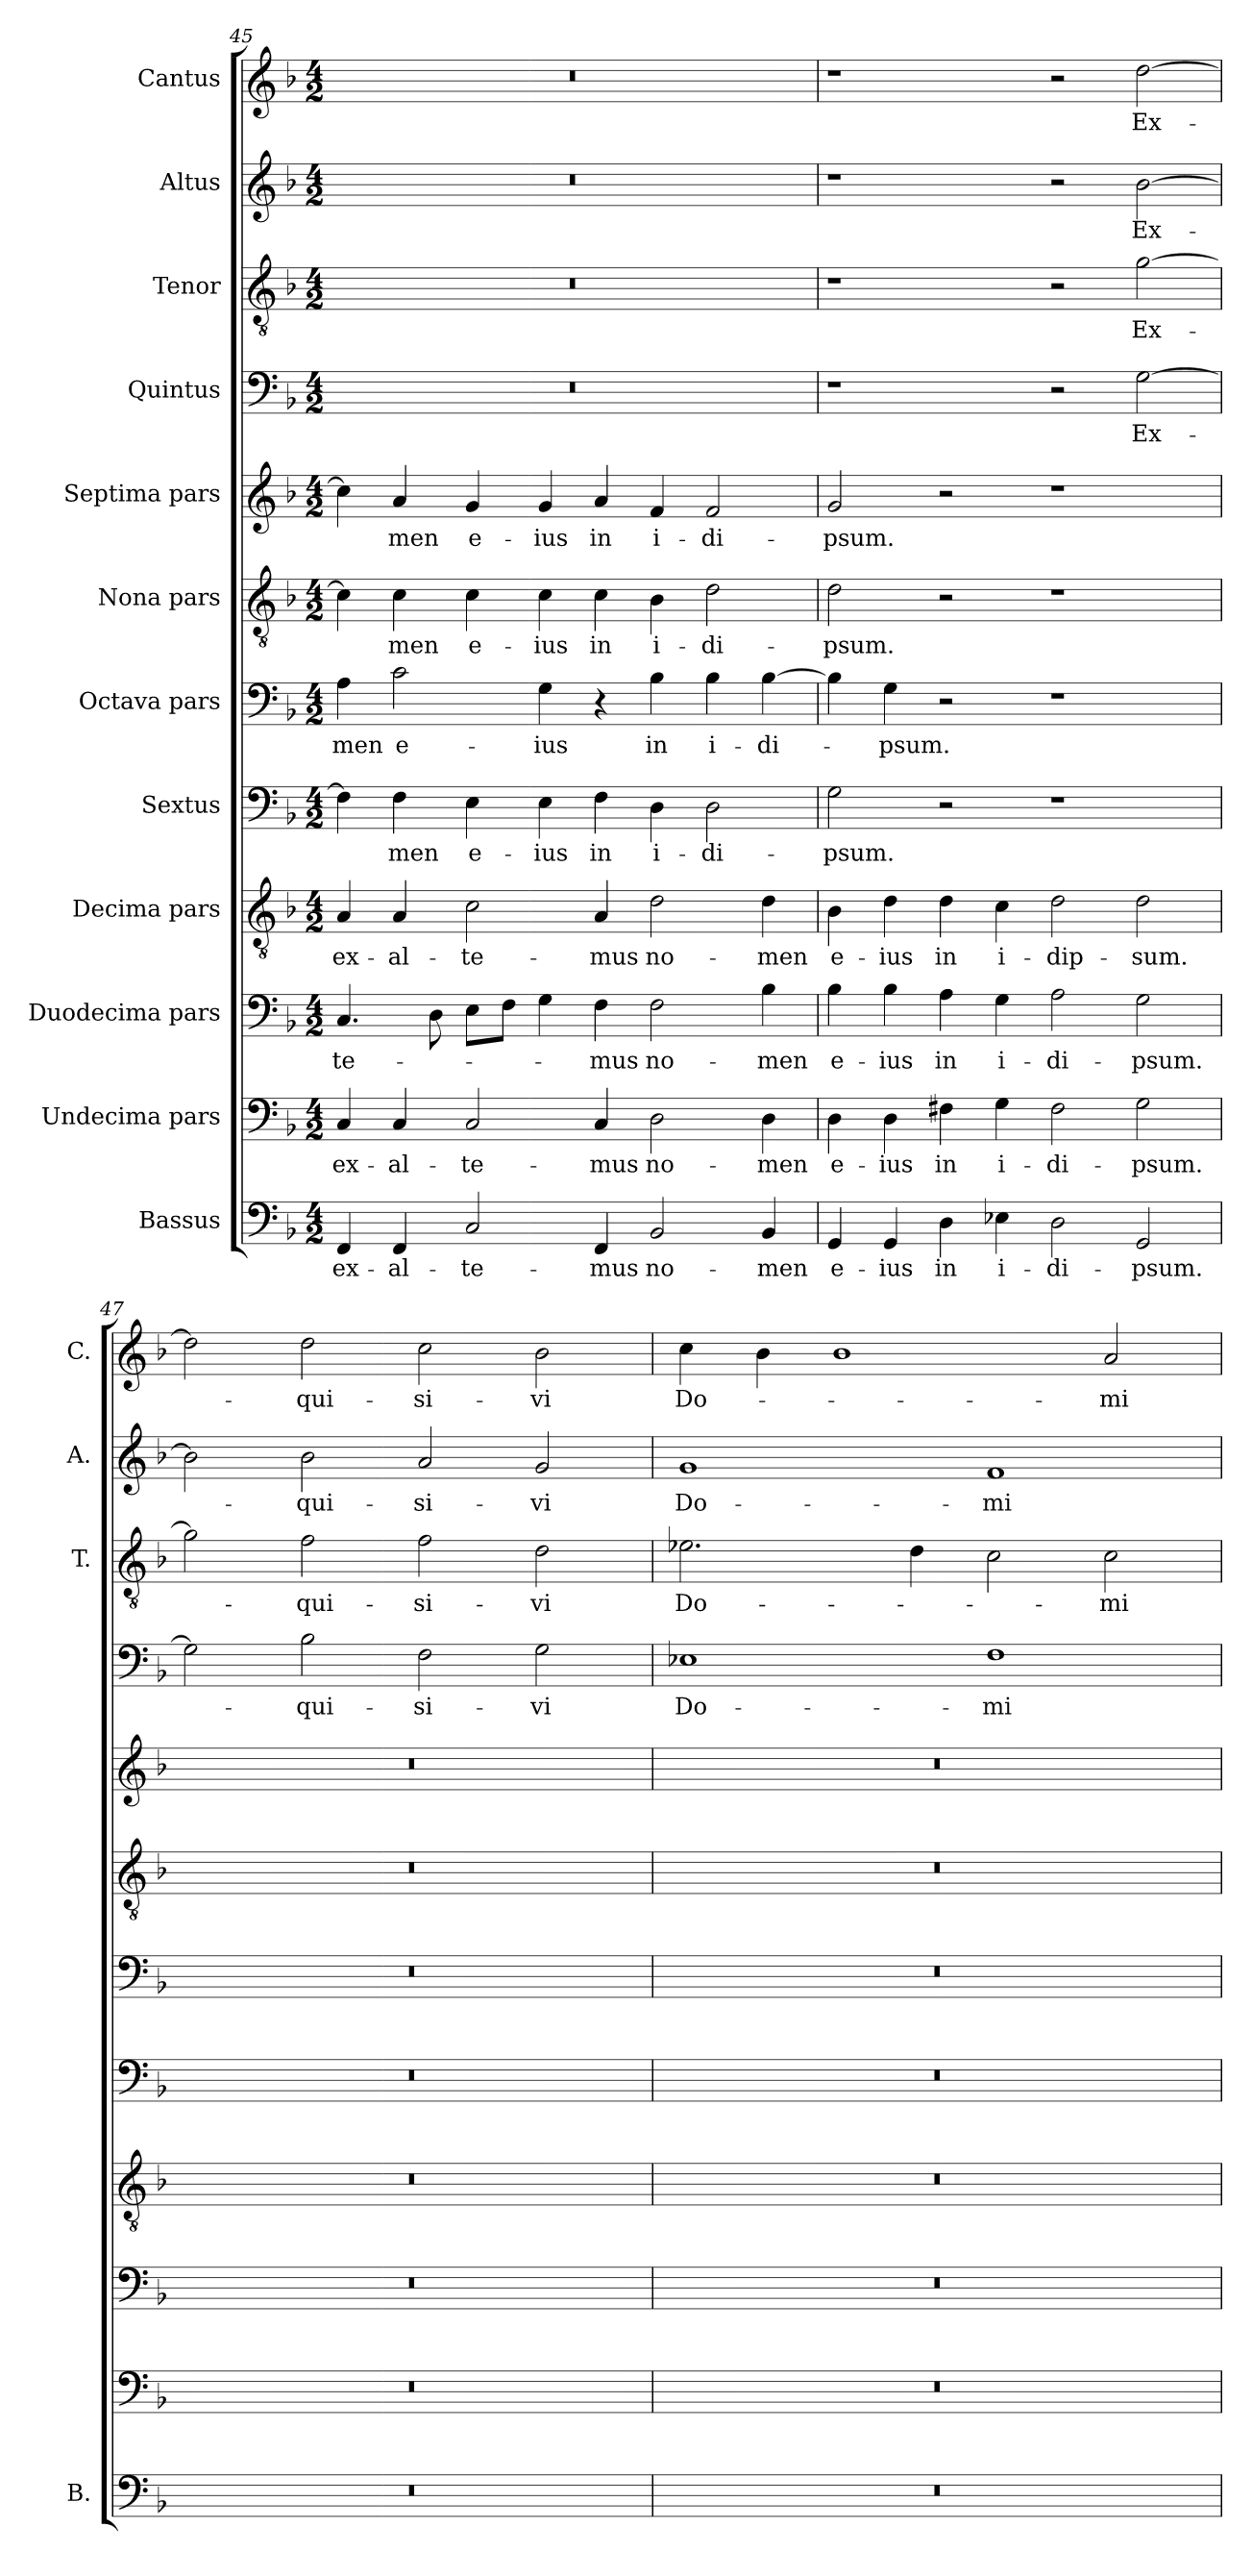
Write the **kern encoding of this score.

**kern	**text	**kern	**text	**kern	**text	**kern	**text	**kern	**text	**kern	**text	**kern	**text	**kern	**text	**kern	**text	**kern	**text	**kern	**text	**kern	**text
*part12	*part12	*part11	*part11	*part10	*part10	*part9	*part9	*part8	*part8	*part7	*part7	*part6	*part6	*part5	*part5	*part4	*part4	*part3	*part3	*part2	*part2	*part1	*part1
*staff12	*staff12	*staff11	*staff11	*staff10	*staff10	*staff9	*staff9	*staff8	*staff8	*staff7	*staff7	*staff6	*staff6	*staff5	*staff5	*staff4	*staff4	*staff3	*staff3	*staff2	*staff2	*staff1	*staff1
*I"Bassus	*	*I"Undecima pars	*	*I"Duodecima pars	*	*I"Decima pars	*	*I"Sextus	*	*I"Octava pars	*	*I"Nona pars	*	*I"Septima pars	*	*I"Quintus	*	*I"Tenor	*	*I"Altus	*	*I"Cantus	*
*I'B.	*	*	*	*	*	*	*	*	*	*	*	*	*	*	*	*	*	*I'T.	*	*I'A.	*	*I'C.	*
*clefF4	*	*clefF4	*	*clefF4	*	*clefGv2	*	*clefF4	*	*clefF4	*	*clefGv2	*	*clefG2	*	*clefF4	*	*clefGv2	*	*clefG2	*	*clefG2	*
*	*	*	*	*	*	*ITrd7c12	*	*	*	*	*	*ITrd7c12	*	*	*	*	*	*ITrd7c12	*	*	*	*	*
*k[b-]	*	*k[b-]	*	*k[b-]	*	*k[b-]	*	*k[b-]	*	*k[b-]	*	*k[b-]	*	*k[b-]	*	*k[b-]	*	*k[b-]	*	*k[b-]	*	*k[b-]	*
*F:	*	*F:	*	*F:	*	*F:	*	*F:	*	*F:	*	*F:	*	*F:	*	*F:	*	*F:	*	*F:	*	*F:	*
*M4/2	*	*M4/2	*	*M4/2	*	*M4/2	*	*M4/2	*	*M4/2	*	*M4/2	*	*M4/2	*	*M4/2	*	*M4/2	*	*M4/2	*	*M4/2	*
=45	=45	=45	=45	=45	=45	=45	=45	=45	=45	=45	=45	=45	=45	=45	=45	=45	=45	=45	=45	=45	=45	=45	=45
!	!LO:LY:b	!	!LO:LY:b	!	!LO:LY:b	!	!LO:LY:b	!	!	!	!LO:LY:b	!	!	!	!	!LO:N:vis=1	!	!LO:N:vis=1	!	!LO:N:vis=1	!	!LO:N:vis=1	!
4FF/	ex-	4C/	ex-	4.C/	-te-	4AA/	ex-	4F\]	.	4A\	-men	4C\]	.	4cc\]	.	0r	.	0r	.	0r	.	0r	.
!	!LO:LY:b	!	!LO:LY:b	!	!	!	!LO:LY:b	!	!LO:LY:b	!	!LO:LY:b	!	!LO:LY:b	!	!LO:LY:b	!	!	!	!	!	!	!	!
4FF/	-al-	4C/	-al-	.	.	4AA/	-al-	4F\	-men	2c\	e-	4C\	-men	4a/	-men	.	.	.	.	.	.	.	.
.	.	.	.	8D\	.	.	.	.	.	.	.	.	.	.	.	.	.	.	.	.	.	.	.
!	!LO:LY:b	!	!LO:LY:b	!	!	!	!LO:LY:b	!	!LO:LY:b	!	!	!	!LO:LY:b	!	!LO:LY:b	!	!	!	!	!	!	!	!
2C/	-te-	2C/	-te-	8E\L	.	2C\	-te-	4E\	e-	.	.	4C\	e-	4g/	e-	.	.	.	.	.	.	.	.
.	.	.	.	8F\J	.	.	.	.	.	.	.	.	.	.	.	.	.	.	.	.	.	.	.
!	!	!	!	!	!	!	!	!	!LO:LY:b	!	!LO:LY:b	!	!LO:LY:b	!	!LO:LY:b	!	!	!	!	!	!	!	!
.	.	.	.	4G\	.	.	.	4E\	-ius	4G\	-ius	4C\	-ius	4g/	-ius	.	.	.	.	.	.	.	.
!	!LO:LY:b	!	!LO:LY:b	!	!LO:LY:b	!	!LO:LY:b	!	!LO:LY:b	!	!	!	!LO:LY:b	!	!LO:LY:b	!	!	!	!	!	!	!	!
4FF/	-mus	4C/	-mus	4F\	-mus	4AA/	-mus	4F\	in	4r	.	4C\	in	4a/	in	.	.	.	.	.	.	.	.
!	!LO:LY:b	!	!LO:LY:b	!	!LO:LY:b	!	!LO:LY:b	!	!LO:LY:b	!	!LO:LY:b	!	!LO:LY:b	!	!LO:LY:b	!	!	!	!	!	!	!	!
2BB-/	no-	2D\	no-	2F\	no-	2D\	no-	4D\	i-	4B-\	in	4BB-\	i-	4f/	i-	.	.	.	.	.	.	.	.
!	!	!	!	!	!	!	!	!	!LO:LY:b	!	!LO:LY:b	!	!LO:LY:b	!	!LO:LY:b	!	!	!	!	!	!	!	!
.	.	.	.	.	.	.	.	2D\	-di-	4B-\	i-	2D\	-di-	2f/	-di-	.	.	.	.	.	.	.	.
!	!LO:LY:b	!	!LO:LY:b	!	!LO:LY:b	!	!LO:LY:b	!	!	!	!LO:LY:b	!	!	!	!	!	!	!	!	!	!	!	!
4BB-/	-men	4D\	-men	4B-\	-men	4D\	-men	.	.	[>4B-\	-di-	.	.	.	.	.	.	.	.	.	.	.	.
=46	=46	=46	=46	=46	=46	=46	=46	=46	=46	=46	=46	=46	=46	=46	=46	=46	=46	=46	=46	=46	=46	=46	=46
!	!LO:LY:b	!	!LO:LY:b	!	!LO:LY:b	!	!LO:LY:b	!	!LO:LY:b	!	!	!	!LO:LY:b	!	!LO:LY:b	!	!	!	!	!	!	!	!
4GG/	e-	4D\	e-	4B-\	e-	4BB-\	e-	2G\	-psum.	4B-\]	.	2D\	-psum.	2g/	-psum.	1r	.	1r	.	1r	.	1r	.
!	!LO:LY:b	!	!LO:LY:b	!	!LO:LY:b	!	!LO:LY:b	!	!	!	!LO:LY:b	!	!	!	!	!	!	!	!	!	!	!	!
4GG/	-ius	4D\	-ius	4B-\	-ius	4D\	-ius	.	.	4G\	-psum.	.	.	.	.	.	.	.	.	.	.	.	.
!	!LO:LY:b	!	!LO:LY:b	!	!LO:LY:b	!	!LO:LY:b	!	!	!	!	!	!	!	!	!	!	!	!	!	!	!	!
4D\	in	4F#X\	in	4A\	in	4D\	in	2r	.	2r	.	2r	.	2r	.	.	.	.	.	.	.	.	.
!	!LO:LY:b	!	!LO:LY:b	!	!LO:LY:b	!	!LO:LY:b	!	!	!	!	!	!	!	!	!	!	!	!	!	!	!	!
4E-X\	i-	4G\	i-	4G\	i-	4C\	i-	.	.	.	.	.	.	.	.	.	.	.	.	.	.	.	.
!	!LO:LY:b	!	!LO:LY:b	!	!LO:LY:b	!	!LO:LY:b	!	!	!	!	!	!	!	!	!	!	!	!	!	!	!	!
2D\	-di-	2F#\	-di-	2A\	-di-	2D\	-dip-	1r	.	1r	.	1r	.	1r	.	2r	.	2r	.	2r	.	2r	.
!	!LO:LY:b	!	!LO:LY:b	!	!LO:LY:b	!	!LO:LY:b	!	!	!	!	!	!	!	!	!	!LO:LY:b	!	!LO:LY:b	!	!LO:LY:b	!	!LO:LY:b
2GG/	-psum.	2G\	-psum.	2G\	-psum.	2D\	-sum.	.	.	.	.	.	.	.	.	[>2G\	Ex-	[>2G\	Ex-	[>2b-\	Ex-	[>2dd\	Ex-
=47	=47	=47	=47	=47	=47	=47	=47	=47	=47	=47	=47	=47	=47	=47	=47	=47	=47	=47	=47	=47	=47	=47	=47
!LO:N:vis=1	!	!LO:N:vis=1	!	!LO:N:vis=1	!	!LO:N:vis=1	!	!LO:N:vis=1	!	!LO:N:vis=1	!	!LO:N:vis=1	!	!LO:N:vis=1	!	!	!	!	!	!	!	!	!
0r	.	0r	.	0r	.	0r	.	0r	.	0r	.	0r	.	0r	.	2G\]	.	2G\]	.	2b-\]	.	2dd\]	.
!	!	!	!	!	!	!	!	!	!	!	!	!	!	!	!	!	!LO:LY:b	!	!LO:LY:b	!	!LO:LY:b	!	!LO:LY:b
.	.	.	.	.	.	.	.	.	.	.	.	.	.	.	.	2B-\	-qui-	2F\	-qui-	2b-\	-qui-	2dd\	-qui-
!	!	!	!	!	!	!	!	!	!	!	!	!	!	!	!	!	!LO:LY:b	!	!LO:LY:b	!	!LO:LY:b	!	!LO:LY:b
.	.	.	.	.	.	.	.	.	.	.	.	.	.	.	.	2F\	-si-	2F\	-si-	2a/	-si-	2cc\	-si-
!	!	!	!	!	!	!	!	!	!	!	!	!	!	!	!	!	!LO:LY:b	!	!LO:LY:b	!	!LO:LY:b	!	!LO:LY:b
.	.	.	.	.	.	.	.	.	.	.	.	.	.	.	.	2G\	-vi	2D\	-vi	2g/	-vi	2b-\	-vi
!!LO:PB:g=z
=48	=48	=48	=48	=48	=48	=48	=48	=48	=48	=48	=48	=48	=48	=48	=48	=48	=48	=48	=48	=48	=48	=48	=48
!LO:N:vis=1	!	!LO:N:vis=1	!	!LO:N:vis=1	!	!LO:N:vis=1	!	!LO:N:vis=1	!	!LO:N:vis=1	!	!LO:N:vis=1	!	!LO:N:vis=1	!	!	!LO:LY:b	!	!LO:LY:b	!	!LO:LY:b	!	!LO:LY:b
0r	.	0r	.	0r	.	0r	.	0r	.	0r	.	0r	.	0r	.	1E-X	Do-	2.E-X\	Do-	1g	Do-	4cc\	Do-
.	.	.	.	.	.	.	.	.	.	.	.	.	.	.	.	.	.	.	.	.	.	4b-\	.
.	.	.	.	.	.	.	.	.	.	.	.	.	.	.	.	.	.	.	.	.	.	1b-	.
.	.	.	.	.	.	.	.	.	.	.	.	.	.	.	.	.	.	4D\	.	.	.	.	.
!	!	!	!	!	!	!	!	!	!	!	!	!	!	!	!	!	!LO:LY:b	!	!	!	!LO:LY:b	!	!
.	.	.	.	.	.	.	.	.	.	.	.	.	.	.	.	1F	-mi-	2C\	.	1f	-mi-	.	.
!	!	!	!	!	!	!	!	!	!	!	!	!	!	!	!	!	!	!	!LO:LY:b	!	!	!	!LO:LY:b
.	.	.	.	.	.	.	.	.	.	.	.	.	.	.	.	.	.	2C\	-mi-	.	.	2a/	-mi-
=	=	=	=	=	=	=	=	=	=	=	=	=	=	=	=	=	=	=	=	=	=	=	=
*-	*-	*-	*-	*-	*-	*-	*-	*-	*-	*-	*-	*-	*-	*-	*-	*-	*-	*-	*-	*-	*-	*-	*-
